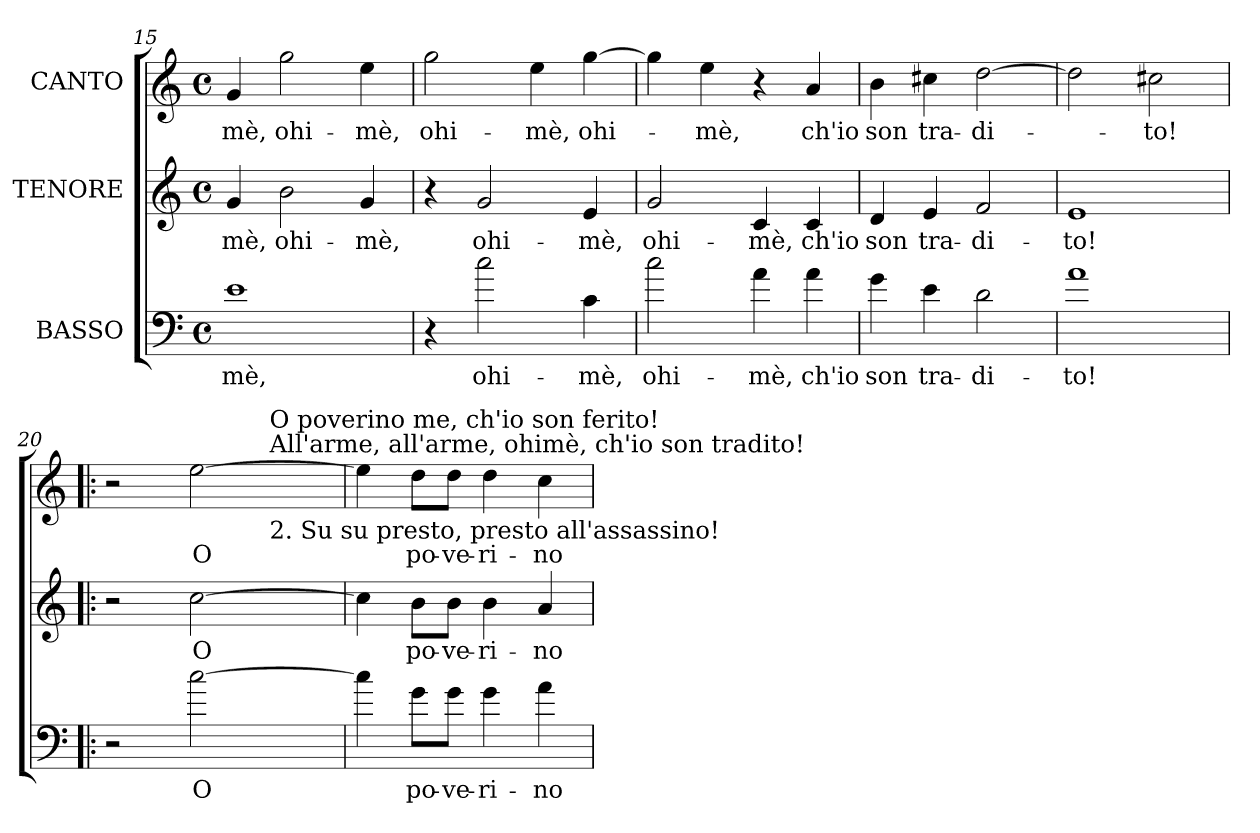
**kern	**text	**kern	**text	**kern	**text
*part3	*part3	*part2	*part2	*part1	*part1
*staff3	*staff3	*staff2	*staff2	*staff1	*staff1
*I"BASSO	*	*I"TENORE	*	*I"CANTO	*
*clefF4	*	*clefG2	*	*clefG2	*
*ITrd7c12	*	*	*	*	*
*k[]	*	*k[]	*	*k[]	*
*C:	*	*C:	*	*C:	*
*M4/4	*	*M4/4	*	*M4/4	*
*met(c)	*	*met(c)	*	*met(c)	*
=15	=15	=15	=15	=15	=15
!	!LO:LY:b:color=#000000	!	!	!	!
!	!	!	!LO:LY:b:color=#000000	!	!
!	!	!	!	!	!LO:LY:b:color=#000000
1Ei	-mè,	4gi/	-mè,	4gi/	-mè,
!	!	!	!LO:LY:b:color=#000000	!	!
!	!	!	!	!	!LO:LY:b:color=#000000
.	.	2bi\	ohi-	2ggi\	ohi-
!	!	!	!LO:LY:b:color=#000000	!	!
!	!	!	!	!	!LO:LY:b:color=#000000
.	.	4gi/	-mè,	4eei\	-mè,
=16	=16	=16	=16	=16	=16
!	!	!	!	!	!LO:LY:b:color=#000000
4r	.	4r	.	2ggi\	ohi-
!	!LO:LY:b:color=#000000	!	!	!	!
!	!	!	!LO:LY:b:color=#000000	!	!
2ci\	ohi-	2gi/	ohi-	.	.
!	!	!	!	!	!LO:LY:b:color=#000000
.	.	.	.	4eei\	-mè,
!	!LO:LY:b:color=#000000	!	!	!	!
!	!	!	!LO:LY:b:color=#000000	!	!
!	!	!	!	!	!LO:LY:b:color=#000000
4Ci\	-mè,	4ei/	-mè,	[>4ggi\	ohi-
=17	=17	=17	=17	=17	=17
!	!LO:LY:b:color=#000000	!	!	!	!
!	!	!	!LO:LY:b:color=#000000	!	!
2ci\	ohi-	2gi/	ohi-	4ggi\]	.
!	!	!	!	!	!LO:LY:b:color=#000000
.	.	.	.	4eei\	-mè,
!	!LO:LY:b:color=#000000	!	!	!	!
!	!	!	!LO:LY:b:color=#000000	!	!
4Ai\	-mè,	4ci/	-mè,	4r	.
!	!LO:LY:b:color=#000000	!	!	!	!
!	!	!	!LO:LY:b:color=#000000	!	!
!	!	!	!	!	!LO:LY:b:color=#000000
4Ai\	ch'io	4ci/	ch'io	4ai/	ch'io
=18	=18	=18	=18	=18	=18
!	!LO:LY:b:color=#000000	!	!	!	!
!	!	!	!LO:LY:b:color=#000000	!	!
!	!	!	!	!	!LO:LY:b:color=#000000
4Gi\	son	4di/	son	4bi\	son
!	!LO:LY:b:color=#000000	!	!	!	!
!	!	!	!LO:LY:b:color=#000000	!	!
!	!	!	!	!	!LO:LY:b:color=#000000
4Ei\	tra-	4ei/	tra-	4cc#Xi\	tra-
!	!LO:LY:b:color=#000000	!	!	!	!
!	!	!	!LO:LY:b:color=#000000	!	!
!	!	!	!	!	!LO:LY:b:color=#000000
2Di\	-di-	2fi/	-di-	[>2ddi\	-di-
=19	=19	=19	=19	=19	=19
!	!LO:LY:b:color=#000000	!	!	!	!
!	!	!	!LO:LY:b:color=#000000	!	!
1Ai	-to!	1ei	-to!	2ddi\]	.
!	!	!	!	!	!LO:LY:b:color=#000000
.	.	.	.	2cc#Xi\	-to!
!!LO:LB:g=z
=20!|:	=20!|:	=20!|:	=20!|:	=20!|:	=20!|:
*	*	*	*	*^	*
2r	.	2r	.	2r	2ryy	.
!	!LO:LY:b:color=#000000	!	!	!	!	!
!	!	!	!LO:LY:b:color=#000000	!	!	!
!	!	!	!	!	!	!LO:LY:b:color=#000000
[>2ci\	O	[>2cci\	O	[>2eei\	4ryy	O
.	.	.	.	.	32ryy	.
.	.	.	.	.	128ryy	.
.	.	.	.	.	512.ryy	.
!	!	!	!	!	!LO:TX:b:t=2. Su su presto, presto all'assassino!	!
!	!	!	!	!	!LO:TX:t=All'arme, all'arme, ohimè, ch'io son tradito!	!
!	!	!	!	!	!LO:TX:t=O poverino me, ch'io son ferito!	!
.	.	.	.	.	8ryy	.
.	.	.	.	.	16ryy	.
.	.	.	.	.	64ryy	.
.	.	.	.	.	256ryy	.
.	.	.	.	.	1024ryy	.
*	*	*	*	*v	*v	*
=21	=21	=21	=21	=21	=21
4ci\]	.	4cci\]	.	4eei\]	.
!	!LO:LY:b:color=#000000	!	!	!	!
!	!	!	!LO:LY:b:color=#000000	!	!
!	!	!	!	!	!LO:LY:b:color=#000000
8Gi\L	po-	8bi\L	po-	8ddi\L	po-
!	!LO:LY:b:color=#000000	!	!	!	!
!	!	!	!LO:LY:b:color=#000000	!	!
!	!	!	!	!	!LO:LY:b:color=#000000
8Gi\J	-ve-	8bi\J	-ve-	8ddi\J	-ve-
!	!LO:LY:b:color=#000000	!	!	!	!
!	!	!	!LO:LY:b:color=#000000	!	!
!	!	!	!	!	!LO:LY:b:color=#000000
4Gi\	-ri-	4bi\	-ri-	4ddi\	-ri-
!	!LO:LY:b:color=#000000	!	!	!	!
!	!	!	!LO:LY:b:color=#000000	!	!
!	!	!	!	!	!LO:LY:b:color=#000000
4Ai\	-no	4ai/	-no	4cci\	-no
=	=	=	=	=	=
*-	*-	*-	*-	*-	*-
